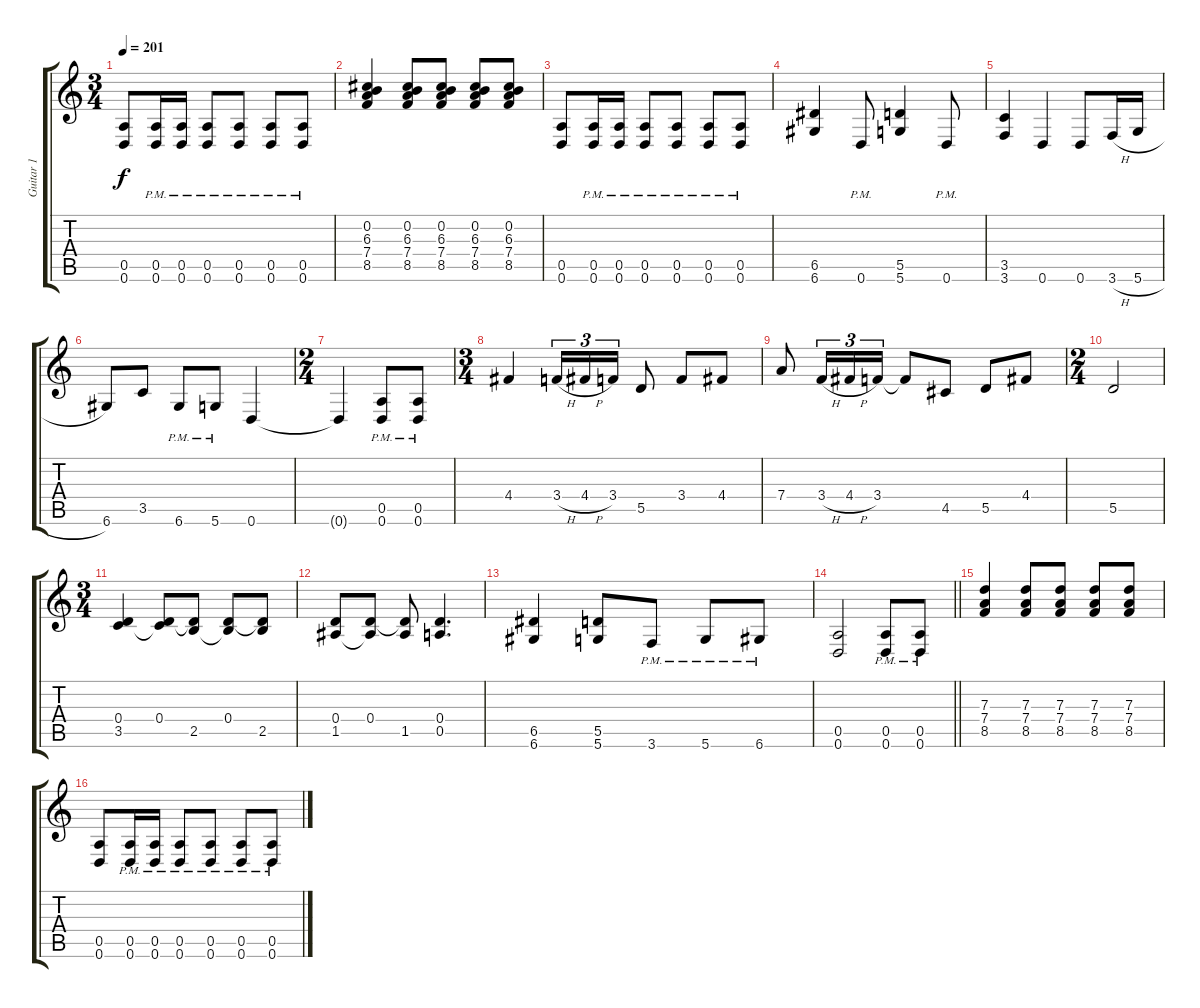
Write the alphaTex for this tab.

\track ("Guitar 1" "Guitar 1") {instrument distortionguitar}
\staff {score tabs}
\tuning (E4 B3 G3 D3 A2 D2) {hide}
\ts (3 4)
\tempo 201
\clef g2
\ks c
(0.5 0.6).8{dy f} (0.5{pm} 0.6{pm}).16 (0.5{pm} 0.6{pm}).16 (0.5{pm} 0.6{pm}).8 (0.5{pm} 0.6{pm}).8 (0.5{pm} 0.6{pm}).8 (0.5{pm} 0.6{pm}).8 |
(0.2 6.3 7.4 8.5).4 (0.2 6.3 7.4 8.5).8 (0.2 6.3 7.4 8.5).8 (0.2 6.3 7.4 8.5).8 (0.2 6.3 7.4 8.5).8 |
(0.5 0.6).8 (0.5{pm} 0.6{pm}).16 (0.5{pm} 0.6{pm}).16 (0.5{pm} 0.6{pm}).8 (0.5{pm} 0.6{pm}).8 (0.5{pm} 0.6{pm}).8 (0.5{pm} 0.6{pm}).8 |
(6.5 6.6).4 0.6{pm}.8 (5.5 5.6).4 0.6{pm}.8 |
(3.5 3.6).4 0.6.4 0.6.8 3.6{h}.16 5.6{h}.16 |
6.6.8 3.5.8 6.6{pm}.8 5.6{pm}.8 0.6.4 |
\ts (2 4)
0.6{t}.4 (0.5{pm} 0.6{pm}).8 (0.5{pm} 0.6{pm}).8 |
\ts (3 4)
4.4.4 3.4{h}.16{tu (3 2)} 4.4{h}.16{tu (3 2)} 3.4.16{tu (3 2)} 5.5.8 3.4.8 4.4.8 |
7.4.8 3.4{h}.16{tu (3 2)} 4.4{h}.16{tu (3 2)} 3.4.16{tu (3 2)} 3.4{t}.8 4.5.8 5.5.8 4.4.8 |
\ts (2 4)
5.5.2 |
\ts (3 4)
(0.4 3.5).4 (0.4 3.5{t}).8 (0.4{t} 2.5).8 (0.4 2.5{t}).8 (0.4{t} 2.5).8 |
(0.4 1.5).8 (0.4 1.5{t}).8 (0.4{t} 1.5).8 (0.4 0.5).4{d} |
(6.5 6.6).4 (5.5 5.6).8 3.6{pm}.8 5.6{pm}.8 6.6{pm}.8 |
\barLineRight lightlight
(0.5 0.6).2 (0.5{pm} 0.6{pm}).8 (0.5{pm} 0.6{pm}).8 |
(7.3 7.4 8.5).4 (7.3 7.4 8.5).8 (7.3 7.4 8.5).8 (7.3 7.4 8.5).8 (7.3 7.4 8.5).8 |
(0.5 0.6).8 (0.5{pm} 0.6{pm}).16 (0.5{pm} 0.6{pm}).16 (0.5{pm} 0.6{pm}).8 (0.5{pm} 0.6{pm}).8 (0.5{pm} 0.6{pm}).8 (0.5{pm} 0.6{pm}).8
